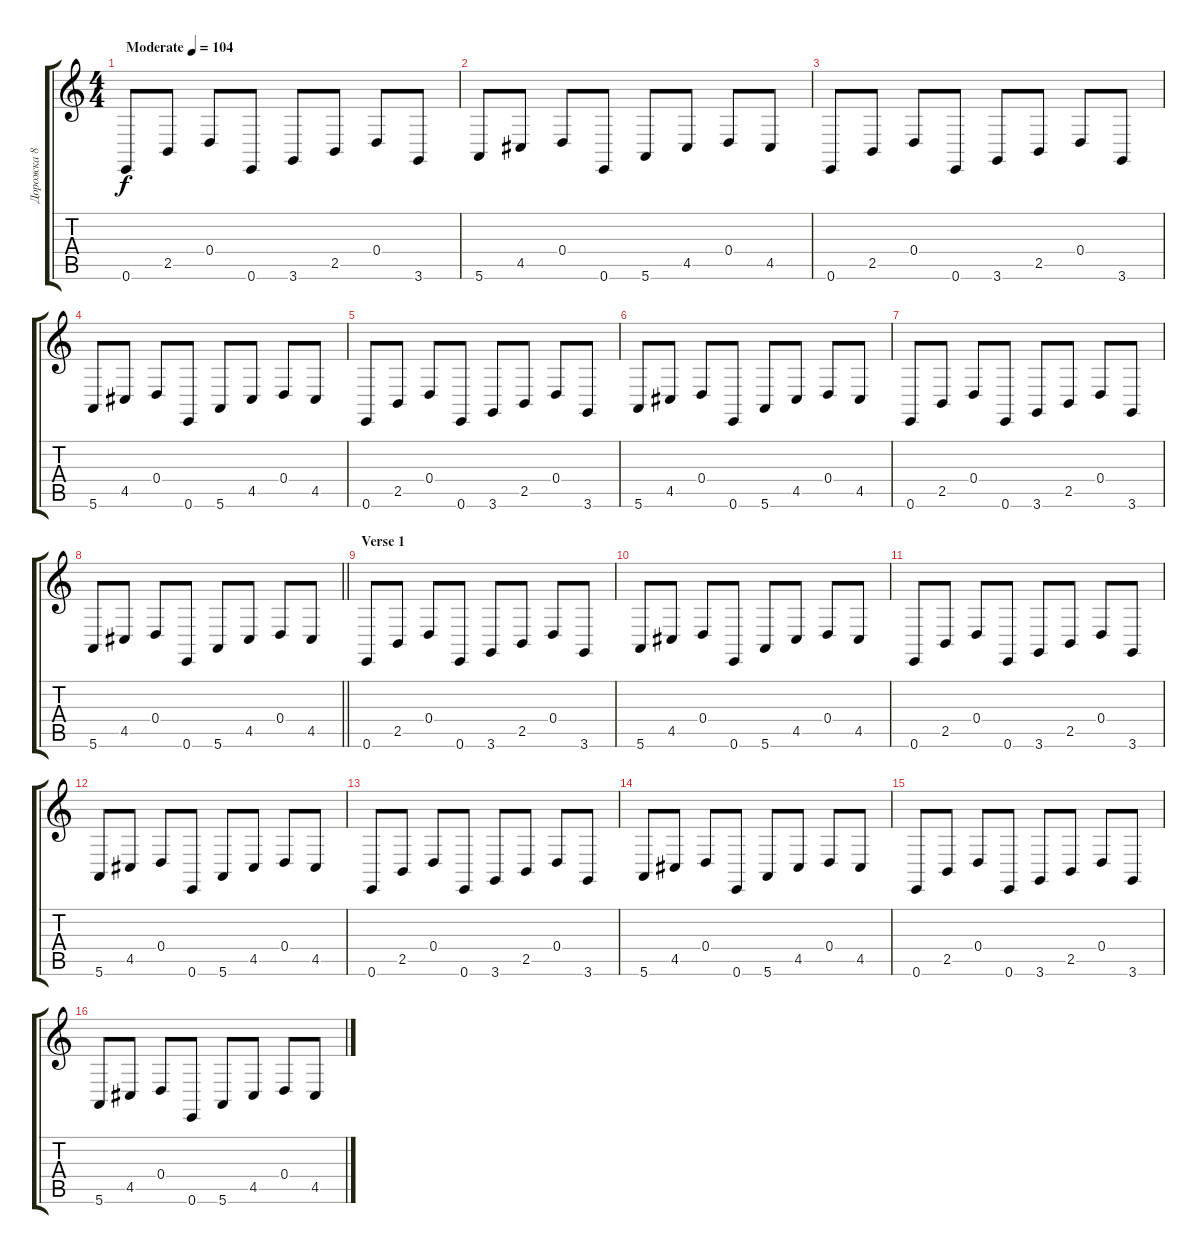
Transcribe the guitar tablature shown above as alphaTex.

\track ("Дорожка 8" "Дорожка 8") {instrument pad7halo}
\staff {score tabs}
\tuning (E4 B3 G3 D3 A2 E2) {hide}
\ts (4 4)
\tempo (104 "Moderate")
\clef g2
\ks c
0.6.8{dy f instrument pad7halo} 2.5.8 0.4.8 0.6.8 3.6.8 2.5.8 0.4.8 3.6.8 |
5.6.8 4.5.8 0.4.8 0.6.8 5.6.8 4.5.8 0.4.8 4.5.8 |
0.6.8 2.5.8 0.4.8 0.6.8 3.6.8 2.5.8 0.4.8 3.6.8 |
5.6.8 4.5.8 0.4.8 0.6.8 5.6.8 4.5.8 0.4.8 4.5.8 |
0.6.8 2.5.8 0.4.8 0.6.8 3.6.8 2.5.8 0.4.8 3.6.8 |
5.6.8 4.5.8 0.4.8 0.6.8 5.6.8 4.5.8 0.4.8 4.5.8 |
0.6.8 2.5.8 0.4.8 0.6.8 3.6.8 2.5.8 0.4.8 3.6.8 |
\barLineRight lightlight
5.6.8 4.5.8 0.4.8 0.6.8 5.6.8 4.5.8 0.4.8 4.5.8 |
\section ("" "Verse 1")
0.6.8 2.5.8 0.4.8 0.6.8 3.6.8 2.5.8 0.4.8 3.6.8 |
5.6.8 4.5.8 0.4.8 0.6.8 5.6.8 4.5.8 0.4.8 4.5.8 |
0.6.8 2.5.8 0.4.8 0.6.8 3.6.8 2.5.8 0.4.8 3.6.8 |
5.6.8 4.5.8 0.4.8 0.6.8 5.6.8 4.5.8 0.4.8 4.5.8 |
0.6.8 2.5.8 0.4.8 0.6.8 3.6.8 2.5.8 0.4.8 3.6.8 |
5.6.8 4.5.8 0.4.8 0.6.8 5.6.8 4.5.8 0.4.8 4.5.8 |
0.6.8 2.5.8 0.4.8 0.6.8 3.6.8 2.5.8 0.4.8 3.6.8 |
5.6.8 4.5.8 0.4.8 0.6.8 5.6.8 4.5.8 0.4.8 4.5.8
